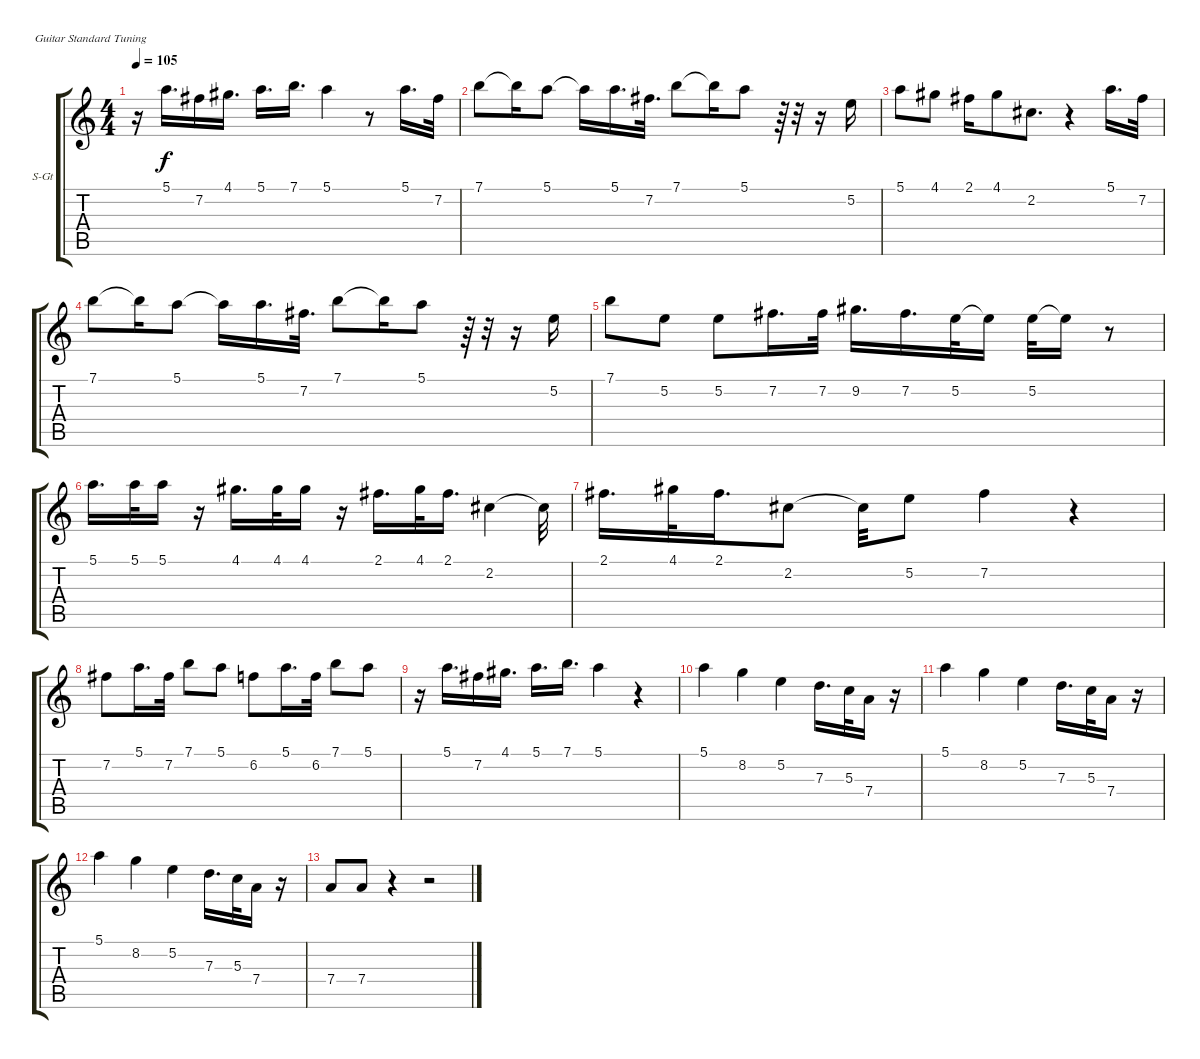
\bracketExtendMode groupsimilarinstruments
\firstSystemTrackNameOrientation horizontal
\otherSystemsTrackNameOrientation horizontal
\track ("Äîðîæêà 1" "S-Gt") {mute instrument acousticguitarsteel}
\staff {score tabs}
\tuning (E4 B3 G3 D3 A2 E2)
\ts (4 4)
\tempo 105
\clef g2
\ks c
r.16{dy f} 5.1.16{d} 7.2.16 4.1.16{d} 5.1.16{d} 7.1.16{d} 5.1.4 r.8 5.1.16{d} 7.2.32 |
7.1.8 7.1{t}.16 5.1.8 5.1{t}.16 5.1.16{d} 7.2.32{d} 7.1.8 7.1{t}.16 5.1.8 r.64 r.32 r.16 5.2.16 |
5.1.8 4.1.8 2.1.16 4.1.8 2.2.8{d} r.4 5.1.16{d} 7.2.32 |
7.1.8 7.1{t}.16 5.1.8 5.1{t}.16 5.1.16{d} 7.2.32{d} 7.1.8 7.1{t}.16 5.1.8 r.64 r.32 r.16 5.2.16 |
7.1.8 5.2.8 5.2.8 7.2.16{d} 7.2.32 9.2.16{d} 7.2.16{d} 5.2.32 5.2{t}.16 5.2.32 5.2{t}.16 r.8 |
5.1.16{d} 5.1.32 5.1.16 r.16 4.1.16{d} 4.1.32 4.1.16 r.16 2.1.16{d} 4.1.32 2.1.16{d} 2.2.4 2.2{t}.32 |
2.1.16{d} 4.1.32 2.1.16{d} 2.2.8 2.2{t}.32 5.2.8 7.2.4 r.4 |
7.2.8 5.1.16{d} 7.2.32 7.1.8 5.1.8 6.2.8 5.1.16{d} 6.2.32 7.1.8 5.1.8 |
r.16 5.1.16{d} 7.2.16 4.1.16{d} 5.1.16{d} 7.1.16{d} 5.1.4 r.4 |
5.1.4 8.2.4 5.2.4 7.3.16{d} 5.3.32 7.4.16 r.16 |
5.1.4 8.2.4 5.2.4 7.3.16{d} 5.3.32 7.4.16 r.16 |
5.1.4 8.2.4 5.2.4 7.3.16{d} 5.3.32 7.4.16 r.16 |
7.4.8 7.4.8 r.4 r.2
